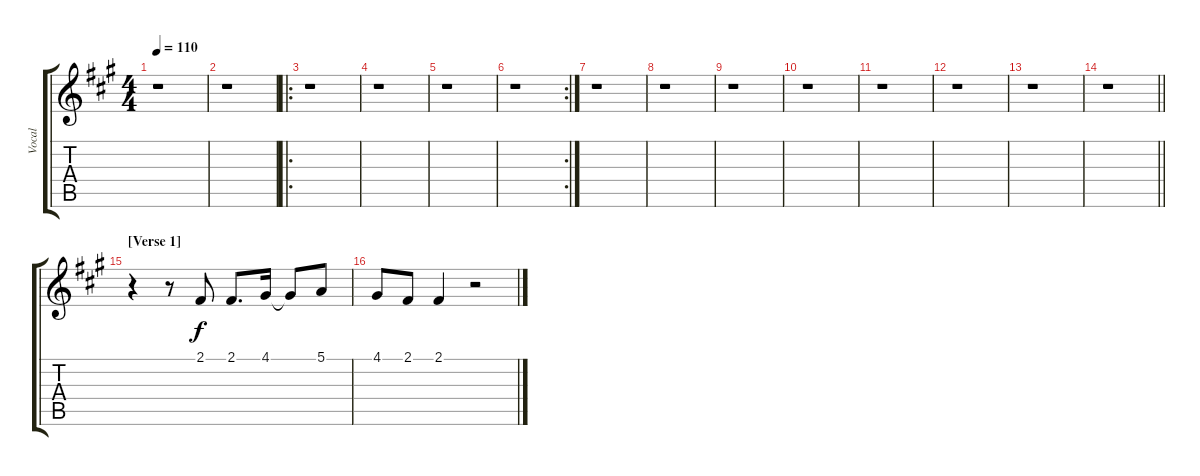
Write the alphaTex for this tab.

\track ("Vocal" "Vocal") {instrument choiraahs}
\staff {score tabs}
\tuning (E4 B3 G3 D3 A2 E2) {hide}
\ts (4 4)
\tempo 110
\clef g2
\ks a
r.1{dy f} |
r.1 |
\ro
r.1 |
r.1 |
r.1 |
\rc 2
r.1 |
r.1 |
r.1 |
r.1 |
r.1 |
r.1 |
r.1 |
r.1 |
\barLineRight lightlight
r.1 |
\section ("" "[Verse 1]")
r.4 r.8 2.1.8 2.1.8{d} 4.1.16 4.1{t}.8 5.1.8 |
4.1.8 2.1.8 2.1.4 r.2
